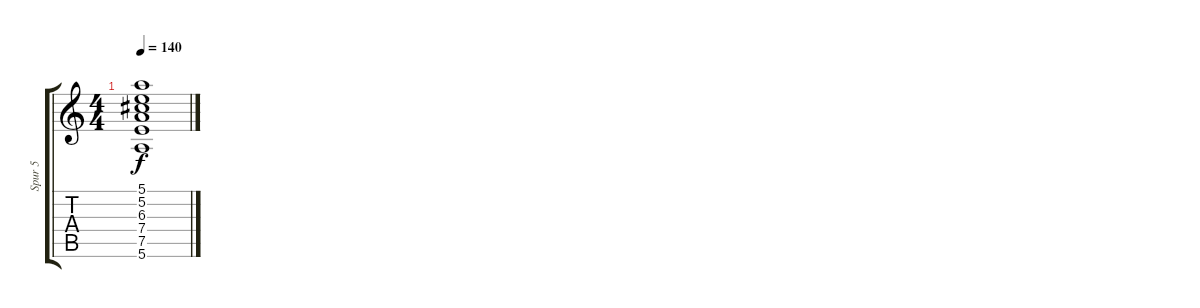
\track ("Spur 5" "Spur 5") {instrument acousticguitarsteel}
\staff {score tabs}
\tuning (E4 B3 G3 D3 A2 E2) {hide}
\ts (4 4)
\tempo 140
\clef g2
\ks c
(5.1 5.2 6.3 7.4 7.5 5.6).1{dy f}
